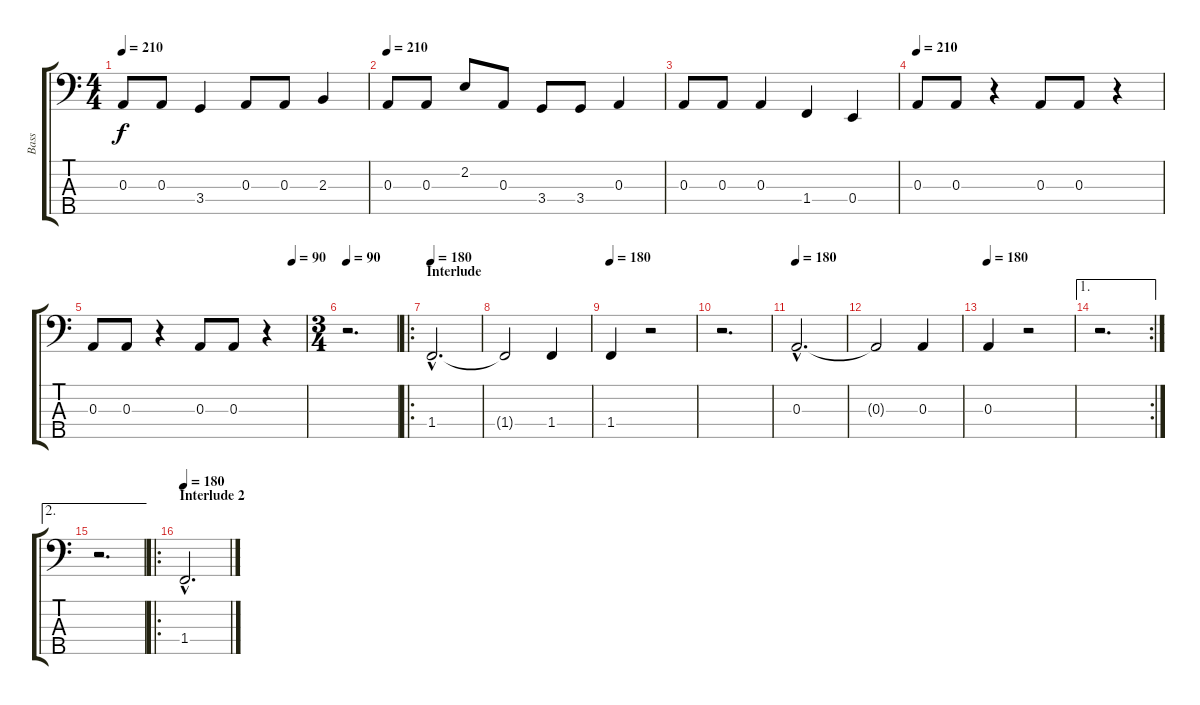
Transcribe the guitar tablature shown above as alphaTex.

\track ("Bass" "Bass") {instrument electricbassfinger}
\staff {score tabs}
\tuning (G2 D2 A1 E1 B0) {hide}
\ts (4 4)
\tempo 210
\clef f4
\ks c
0.3.8{dy f} 0.3.8 3.4.4 0.3.8 0.3.8 2.3.4 |
\tempo 210
0.3.8 0.3.8 2.2.8 0.3.8 3.4.8 3.4.8 0.3.4 |
0.3.8 0.3.8 0.3.4 1.4.4 0.4.4 |
\tempo 210
0.3.8 0.3.8 r.4 0.3.8 0.3.8 r.4 |
\tempo (90 0.9375)
0.3.8 0.3.8 r.4 0.3.8 0.3.8 r.4 |
\ts (3 4)
\tempo 90
r.2{d} |
\ro
\section ("" "Interlude")
\tempo 180
1.4{hac}.2{d} |
1.4{t}.2 1.4.4 |
\tempo 180
1.4.4 r.2 |
r.2{d} |
\tempo 180
0.3{hac}.2{d} |
0.3{t}.2 0.3.4 |
\tempo 180
0.3.4 r.2 |
\ae 1
\rc 2
r.2{d} |
\ae 2
r.2{d} |
\ro
\section ("" "Interlude 2")
\tempo 180
1.4{hac}.2{d}
